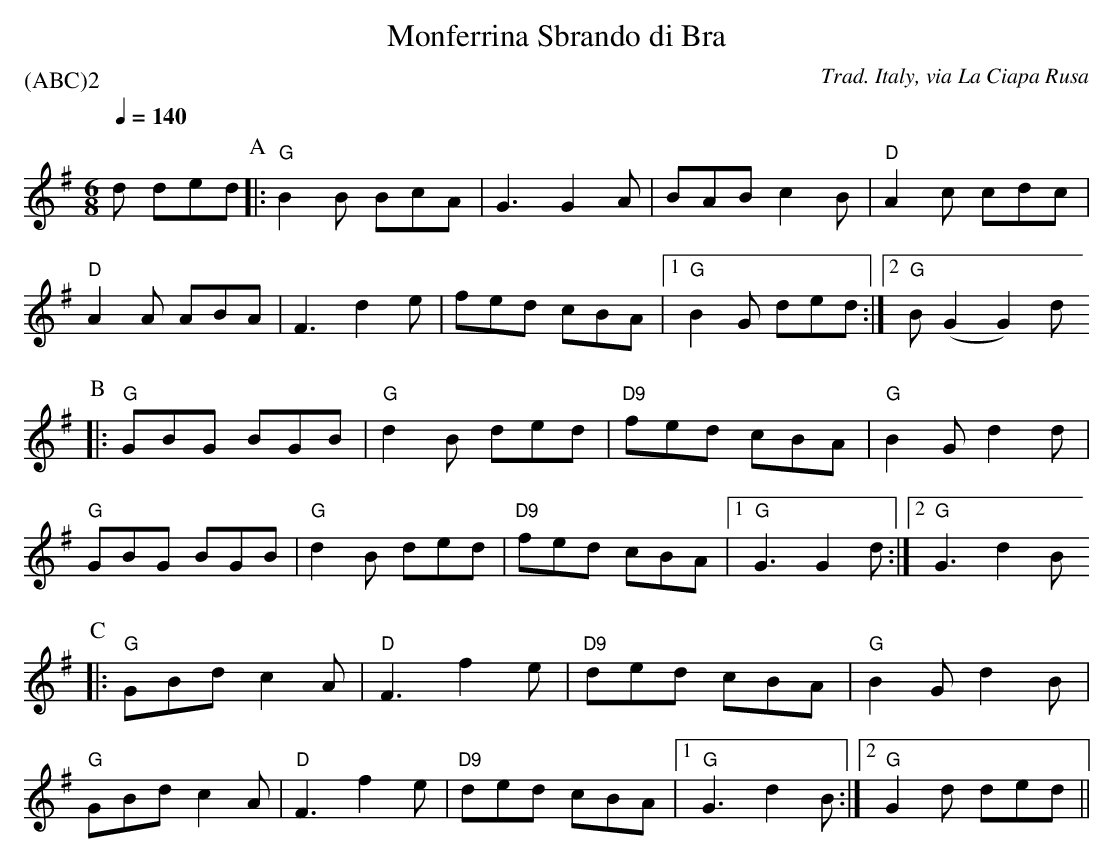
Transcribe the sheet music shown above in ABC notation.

X:1
T:Monferrina Sbrando di Bra
Q:1/4=140
P:(ABC)2
M:6/8
L:1/8
O:Trad. Italy, via La Ciapa Rusa
K:G
d ded \
P:A
|: "G" B2 B BcA | G3 G2 A | BAB c2 B | "D" A2 c cdc |
"D" A2 A ABA | F3 d2 e | fed cBA |1 "G" B2 G ded :|2 "G" B(G2 G2) d
P:B
|: "G" GBG BGB | "G" d2 B ded | "D9" fed cBA | "G" B2 G d2 d |
"G" GBG BGB | "G" d2 B ded | "D9" fed cBA |1 "G" G3 G2 d :|2  "G" G3 d2 B
P:C
|: "G" GBd c2 A | "D" F3 f2 e | "D9" ded cBA | "G" B2 G d2 B |
"G" GBd c2 A | "D" F3 f2 e | "D9"  ded cBA |1 "G" G3 d2 B  :|2 "G" G2  d ded  ||
